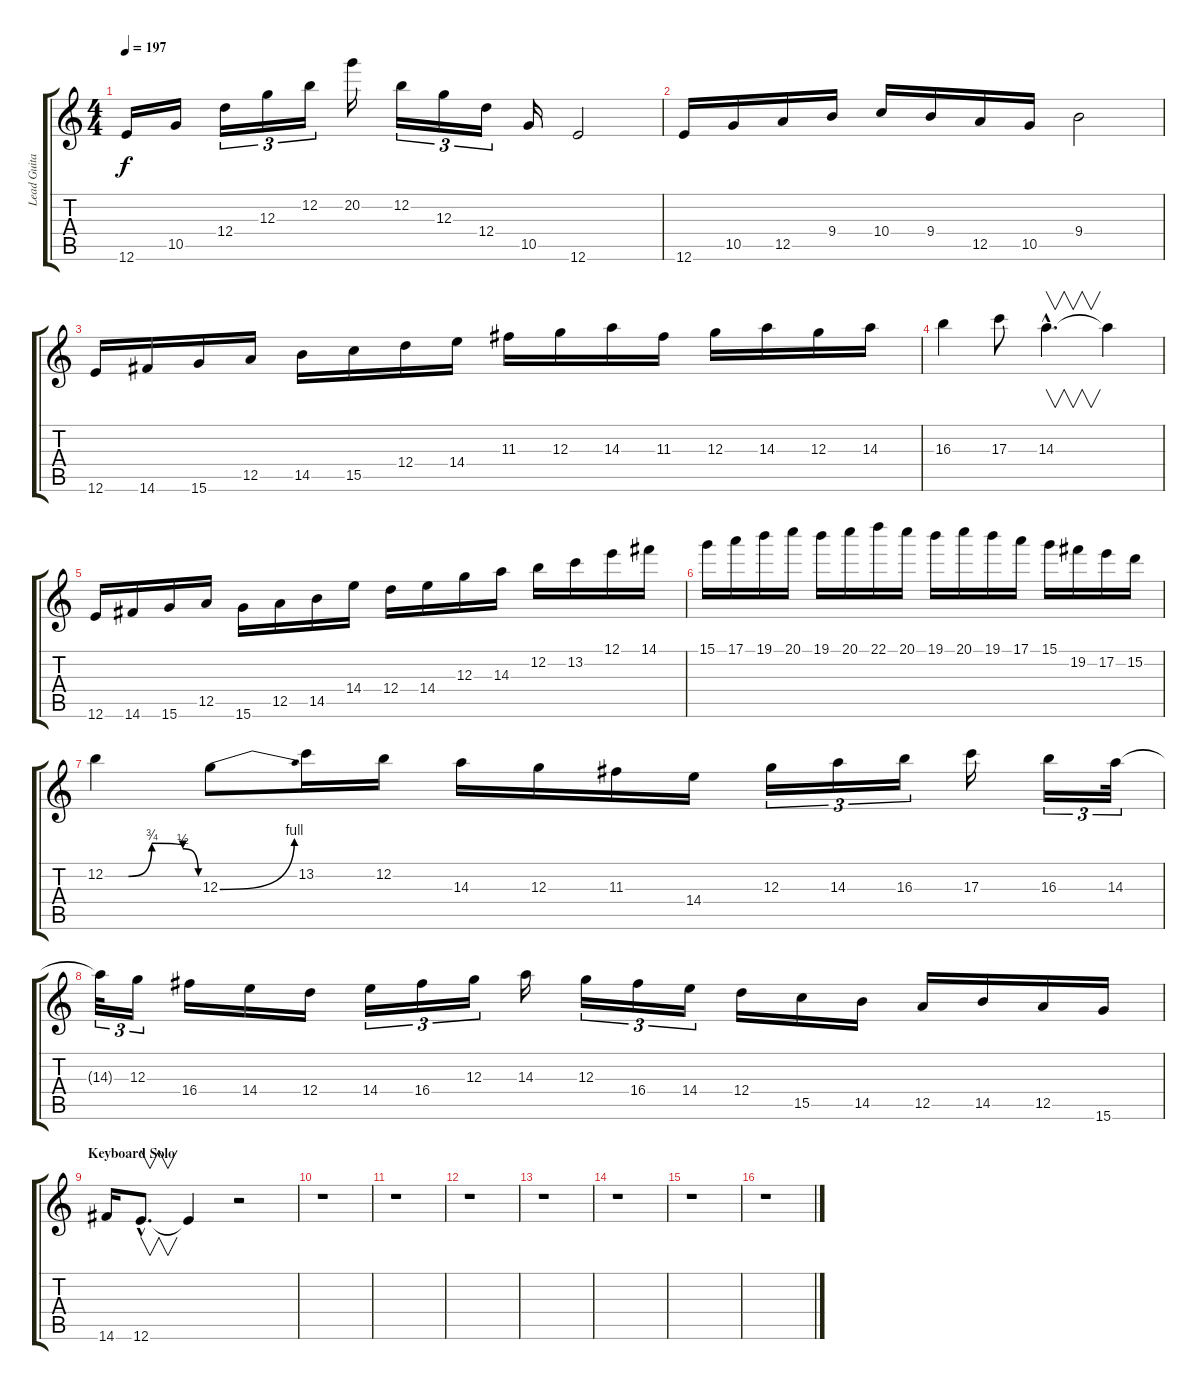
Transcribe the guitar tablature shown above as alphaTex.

\track ("Lead Guitar (Bickers)" "Lead Guita") {instrument overdrivenguitar}
\staff {score tabs}
\tuning (E4 B3 G3 D3 A2 E2) {hide}
\ts (4 4)
\tempo 197
\clef g2
\ks c
12.6.16{dy f} 10.5.16 12.4.16{tu (3 2)} 12.3.16{tu (3 2)} 12.2.16{tu (3 2)} 20.2.16 12.2.16{tu (3 2)} 12.3.16{tu (3 2)} 12.4.16{tu (3 2)} 10.5.16 12.6.2 |
12.6.16 10.5.16 12.5.16 9.4.16 10.4.16 9.4.16 12.5.16 10.5.16 9.4.2 |
12.6.16 14.6.16 15.6.16 12.5.16 14.5.16 15.5.16 12.4.16 14.4.16 11.3.16 12.3.16 14.3.16 11.3.16 12.3.16 14.3.16 12.3.16 14.3.16 |
16.3.4 17.3.8 14.3{hac}.4{v d} 14.3{t}.4 |
12.6.16 14.6.16 15.6.16 12.5.16 15.6.16 12.5.16 14.5.16 14.4.16 12.4.16 14.4.16 12.3.16 14.3.16 12.2.16 13.2.16 12.1.16 14.1.16 |
15.1.16 17.1.16 19.1.16 20.1.16 19.1.16 20.1.16 22.1.16 20.1.16 19.1.16 20.1.16 19.1.16 17.1.16 15.1.16 19.2.16 17.2.16 15.2.16 |
12.2{be (custom 0 0 15 0 30 3 50 2 60 0)}.4 12.3{be (bend 0 0 60 4)}.8 13.2.16 12.2.16 14.3.16 12.3.16 11.3.16 14.4.16 12.3.16{tu (3 2)} 14.3.16{tu (3 2)} 16.3.16{tu (3 2)} 17.3.16 16.3.16{tu (3 2)} 14.3.32{tu (3 2)} |
14.3{t}.32{tu (3 2)} 12.3.16{tu (3 2)} 16.4.16 14.4.16 12.4.16 14.4.16{tu (3 2)} 16.4.16{tu (3 2)} 12.3.16{tu (3 2)} 14.3.16 12.3.16{tu (3 2)} 16.4.16{tu (3 2)} 14.4.16{tu (3 2)} 12.4.16 15.5.16 14.5.16 12.5.16 14.5.16 12.5.16 15.6.16 |
\section ("" "Keyboard Solo")
14.6.16 12.6{hac}.8{v d} 12.6{t}.4 r.2 |
r.1 |
r.1 |
r.1 |
r.1 |
r.1 |
r.1 |
r.1
